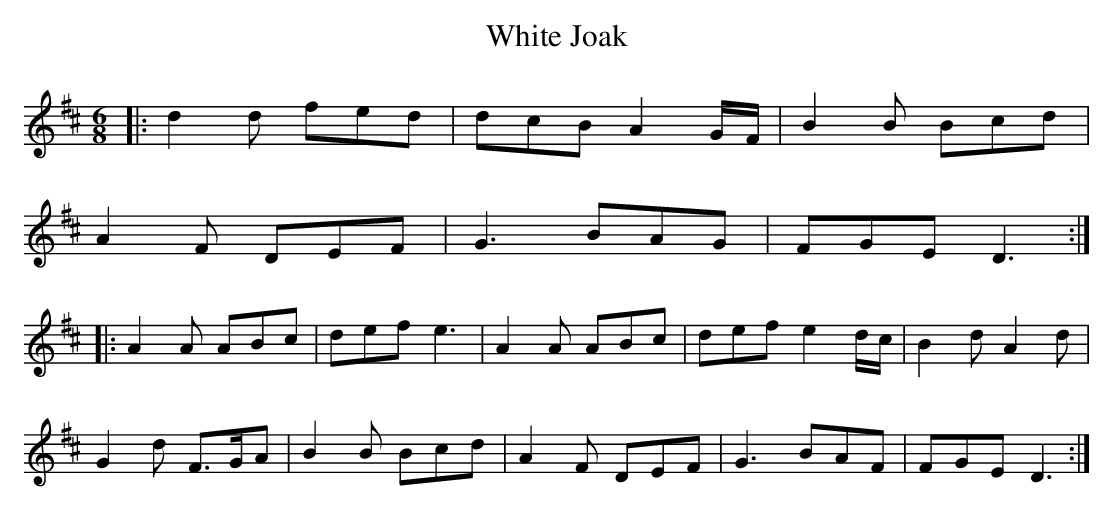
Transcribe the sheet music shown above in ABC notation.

X:1
T:White Joak
M:6/8
L:1/8
K:D
|: d2 d fed |dcB A2 G/2F/2|B2 B Bcd |
A2 F DEF| G3 BAG| FGE D3 :|
|: A2 A ABc|def e3| A2 A ABc|def e2 d/2c/2|B2 d A2 d|
G2 d F>GA| B2 B Bcd| A2 F DEF| G3 BAF|FGE D3 :|
